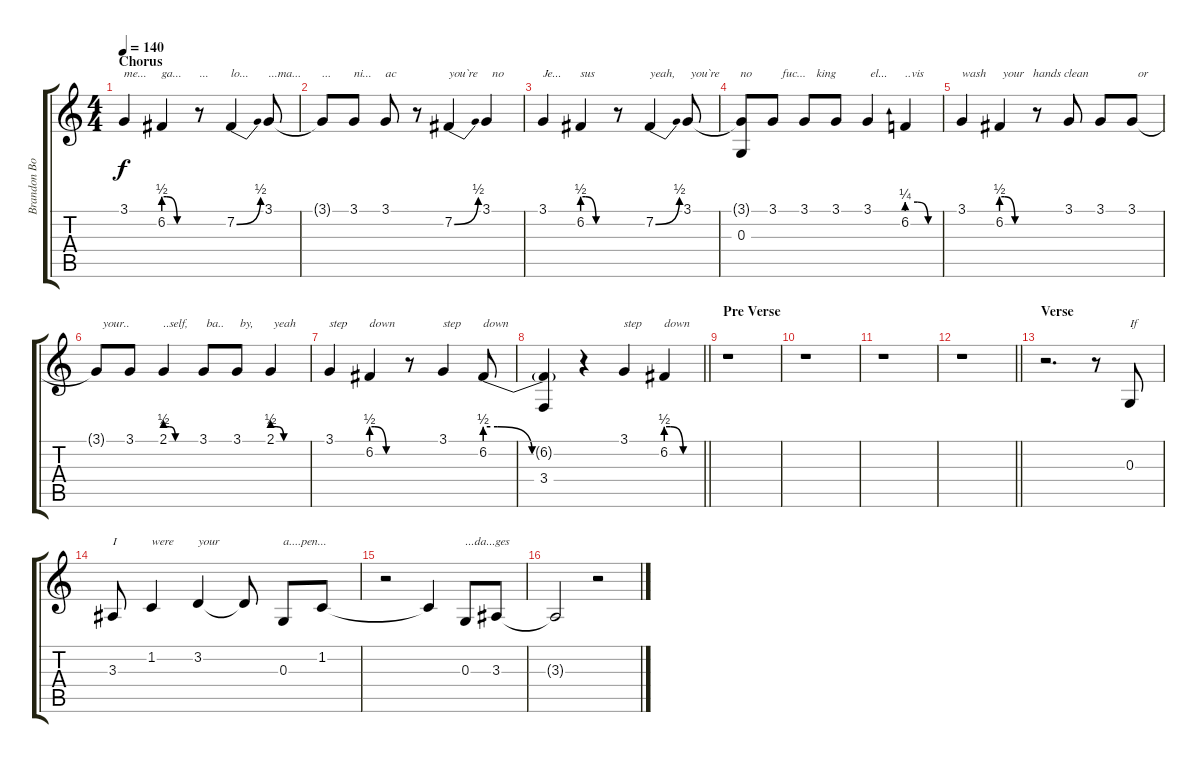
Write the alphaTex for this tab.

\track ("Brandon Boyd [Voice]" "Brandon Bo") {instrument lead6voice}
\staff {score tabs}
\tuning (E4 B3 G3 D3 A2 E2) {hide}
\ts (4 4)
\section ("" "Chorus")
\tempo 140
\clef g2
\ks c
3.1.4{txt "me..." dy f} 6.2{be (custom 0 2 7 2 30 0 40 0 60 0)}.4{txt "ga...      ..."} r.8 7.2{be (bend 0 0 60 2)}.4{txt "lo..."} 3.1.8{txt "...ma...       ..."} |
3.1{t}.8 3.1.8{txt "ni..."} 3.1.8{txt "ac"} r.8 7.2{be (bend 0 0 60 2)}.4{txt "you`re"} 3.1.4{txt "  no"} |
3.1.4{txt "Je..."} 6.2{be (custom 0 2 7 2 30 0 40 0 60 0)}.4{txt "sus"} r.8 7.2{be (bend 0 0 60 2)}.4{txt "yeah,"} 3.1.8{txt " you`re       no"} |
(3.1{t} 0.3).8 3.1.8{txt "   fuc..."} 3.1.8{txt "    king"} 3.1.8 3.1.4{txt " el..."} 6.2{be (custom 0 1 20 1 40 0 60 0)}.4{txt "..vis"} |
3.1.4{txt "wash"} 6.2{be (custom 0 2 7 2 30 0 40 0 60 0)}.4{txt " your   hands clean"} r.8 3.1.8 3.1.8 3.1.8{txt "  or"} |
3.1{t}.8{txt "  your.."} 3.1.8 2.1{be (custom 0 2 8 2 20 0 30 0 60 0)}.4{txt "..self,"} 3.1.8{txt " ba.."} 3.1.8{txt " by,"} 2.1{be (custom 0 2 8 2 20 0 30 0 60 0)}.4{txt " yeah"} |
3.1.4{txt "step"} 6.2{be (custom 0 2 7 2 30 0 40 0 60 0)}.4{txt "down"} r.8 3.1.4{txt "step"} 6.2{be (custom 0 2 8 2 30 0 60 0)}.8{txt "down"} |
\barLineRight lightlight
(6.2{t} 3.4).4 r.4 3.1.4{txt "step"} 6.2{be (custom 0 2 8 2 30 0 60 0)}.4{txt "down"} |
\section ("" "Pre Verse")
r.1 |
r.1 |
r.1 |
\barLineRight lightlight
r.1 |
\section ("" "Verse")
r.2{d} r.8 0.3.8{txt "If"} |
3.3.8{txt "I"} 1.2.4{txt "were"} 3.2.4{txt "your"} 3.2{t}.8 0.3.8{txt "a....pen..."} 1.2.8 |
r.2 1.2{t}.4 0.3.8{txt "...da...ges"} 3.3.8 |
3.3{t}.2 r.2
